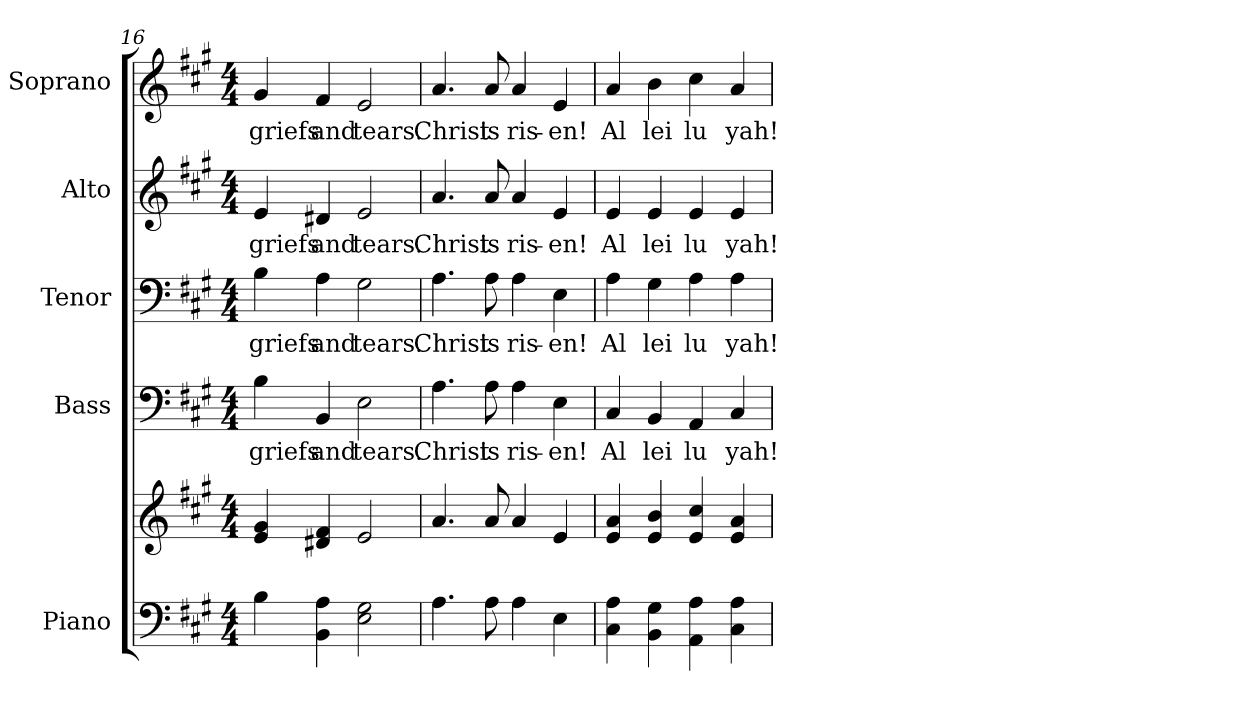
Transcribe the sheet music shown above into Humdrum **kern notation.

**kern	**kern	**kern	**text	**kern	**text	**kern	**text	**kern	**text
*part5	*part5	*part4	*part4	*part3	*part3	*part2	*part2	*part1	*part1
*staff6	*staff5	*staff4	*staff4	*staff3	*staff3	*staff2	*staff2	*staff1	*staff1
*I"Piano	*	*I"Bass	*	*I"Tenor	*	*I"Alto	*	*I"Soprano	*
*I'Pno.	*	*I'B.	*	*I'T.	*	*I'A.	*	*I'S.	*
*clefF4	*clefG2	*clefF4	*	*clefF4	*	*clefG2	*	*clefG2	*
*k[f#c#g#]	*k[f#c#g#]	*k[f#c#g#]	*	*k[f#c#g#]	*	*k[f#c#g#]	*	*k[f#c#g#]	*
*A:	*A:	*A:	*	*A:	*	*A:	*	*A:	*
*M4/4	*M4/4	*M4/4	*	*M4/4	*	*M4/4	*	*M4/4	*
=16	=16	=16	=16	=16	=16	=16	=16	=16	=16
!	!	!	!LO:LY:b:color=#000000	!	!	!	!	!	!
!	!	!	!	!	!LO:LY:b:color=#000000	!	!	!	!
!	!	!	!	!	!	!	!LO:LY:b:color=#000000	!	!
!	!	!	!	!	!	!	!	!	!LO:LY:b:color=#000000
4Bi\	4ei/ 4g#i	4Bi\	griefs	4Bi\	griefs	4ei/	griefs	4g#i/	griefs
!	!	!	!LO:LY:b:color=#000000	!	!	!	!	!	!
!	!	!	!	!	!LO:LY:b:color=#000000	!	!	!	!
!	!	!	!	!	!	!	!LO:LY:b:color=#000000	!	!
!	!	!	!	!	!	!	!	!	!LO:LY:b:color=#000000
4BBi\ 4Ai	4d#Xi/ 4f#i	4BBi/	and	4Ai\	and	4d#Xi/	and	4f#i/	and
!	!	!	!LO:LY:b:color=#000000	!	!	!	!	!	!
!	!	!	!	!	!LO:LY:b:color=#000000	!	!	!	!
!	!	!	!	!	!	!	!LO:LY:b:color=#000000	!	!
!	!	!	!	!	!	!	!	!	!LO:LY:b:color=#000000
2Ei\ 2G#i	2ei/	2Ei\	tears.	2G#i\	tears.	2ei/	tears.	2ei/	tears.
!!LO:PB:g=z
=17	=17	=17	=17	=17	=17	=17	=17	=17	=17
!	!	!	!LO:LY:b:color=#000000	!	!	!	!	!	!
!	!	!	!	!	!LO:LY:b:color=#000000	!	!	!	!
!	!	!	!	!	!	!	!LO:LY:b:color=#000000	!	!
!	!	!	!	!	!	!	!	!	!LO:LY:b:color=#000000
4.Ai\	4.ai/	4.Ai\	Christ	4.Ai\	Christ	4.ai/	Christ	4.ai/	Christ
!	!	!	!LO:LY:b:color=#000000	!	!	!	!	!	!
!	!	!	!	!	!LO:LY:b:color=#000000	!	!	!	!
!	!	!	!	!	!	!	!LO:LY:b:color=#000000	!	!
!	!	!	!	!	!	!	!	!	!LO:LY:b:color=#000000
8Ai\	8ai/	8Ai\	is	8Ai\	is	8ai/	is	8ai/	is
!	!	!	!LO:LY:b:color=#000000	!	!	!	!	!	!
!	!	!	!	!	!LO:LY:b:color=#000000	!	!	!	!
!	!	!	!	!	!	!	!LO:LY:b:color=#000000	!	!
!	!	!	!	!	!	!	!	!	!LO:LY:b:color=#000000
4Ai\	4ai/	4Ai\	ris-	4Ai\	ris-	4ai/	ris-	4ai/	ris-
!	!	!	!LO:LY:b:color=#000000	!	!	!	!	!	!
!	!	!	!	!	!LO:LY:b:color=#000000	!	!	!	!
!	!	!	!	!	!	!	!LO:LY:b:color=#000000	!	!
!	!	!	!	!	!	!	!	!	!LO:LY:b:color=#000000
4Ei\	4ei/	4Ei\	-en!	4Ei\	-en!	4ei/	-en!	4ei/	-en!
=18	=18	=18	=18	=18	=18	=18	=18	=18	=18
!	!	!	!LO:LY:b:color=#000000	!	!	!	!	!	!
!	!	!	!	!	!LO:LY:b:color=#000000	!	!	!	!
!	!	!	!	!	!	!	!LO:LY:b:color=#000000	!	!
!	!	!	!	!	!	!	!	!	!LO:LY:b:color=#000000
4C#i\ 4Ai	4ei/ 4ai	4C#i/	Al	4Ai\	Al	4ei/	Al	4ai/	Al
!	!	!	!LO:LY:b:color=#000000	!	!	!	!	!	!
!	!	!	!	!	!LO:LY:b:color=#000000	!	!	!	!
!	!	!	!	!	!	!	!LO:LY:b:color=#000000	!	!
!	!	!	!	!	!	!	!	!	!LO:LY:b:color=#000000
4BBi\ 4G#i	4ei/ 4bi	4BBi/	lei	4G#i\	lei	4ei/	lei	4bi\	lei
!	!	!	!LO:LY:b:color=#000000	!	!	!	!	!	!
!	!	!	!	!	!LO:LY:b:color=#000000	!	!	!	!
!	!	!	!	!	!	!	!LO:LY:b:color=#000000	!	!
!	!	!	!	!	!	!	!	!	!LO:LY:b:color=#000000
4AAi\ 4Ai	4ei/ 4cc#i	4AAi/	lu	4Ai\	lu	4ei/	lu	4cc#i\	lu
!	!	!	!LO:LY:b:color=#000000	!	!	!	!	!	!
!	!	!	!	!	!LO:LY:b:color=#000000	!	!	!	!
!	!	!	!	!	!	!	!LO:LY:b:color=#000000	!	!
!	!	!	!	!	!	!	!	!	!LO:LY:b:color=#000000
4C#i\ 4Ai	4ei/ 4ai	4C#i/	yah!	4Ai\	yah!	4ei/	yah!	4ai/	yah!
=	=	=	=	=	=	=	=	=	=
*-	*-	*-	*-	*-	*-	*-	*-	*-	*-
